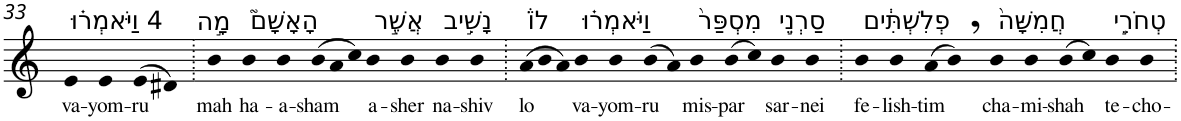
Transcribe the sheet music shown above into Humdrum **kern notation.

**kern	**text
*part1	*part1
*staff1	*staff1
*I"Piano	*
*I'Pno	*
!!LO:PB:g=z
*clefG2	*
*k[]	*
=33	=33
!LO:TX:a:t=4 וַיֹּאמְר֗וּ	!
!	!LO:LY:b
4e	va-
!	!LO:LY:b
4e	-yom-
!	!LO:LY:b
(>8e	-ru
8d#X)	.
=34.	=34.
!LO:TX:a:t=מָ֣ה	!
!	!LO:LY:b
4b	mah
!LO:TX:a:t=הָאָשָׁם֮	!
!	!LO:LY:b
4b	ha-
!	!LO:LY:b
4b	-a-
*Xtuplet	*
!	!LO:LY:b
(>12b	-sham
12a	.
12cc)	.
!LO:TX:a:t=אֲשֶׁ֣ר	!
!	!LO:LY:b
4b	a-
!	!LO:LY:b
4b	-sher
!LO:TX:a:t=נָשִׁ֣יב	!
!	!LO:LY:b
4b	na-
!	!LO:LY:b
4b	-shiv
=35.	=35.
!LO:TX:a:t=לוֹ֒	!
!	!LO:LY:b
(>12a	lo
12b	.
12a)	.
!LO:TX:a:t=וַיֹּאמְר֗וּ	!
!	!LO:LY:b
4b	va-
!	!LO:LY:b
4b	-yom-
!	!LO:LY:b
(>8b	-ru
8a)	.
!LO:TX:a:t=מִסְפַּר֙	!
!	!LO:LY:b
4b	mis-
!	!LO:LY:b
(>8b	-par
8cc)	.
!LO:TX:a:t=סַרְנֵ֣י	!
!	!LO:LY:b
4b	sar-
!	!LO:LY:b
4b	-nei
=36.	=36.
!LO:TX:a:t=פְלִשְׁתִּ֔ים	!
!	!LO:LY:b
4b	fe-
!	!LO:LY:b
4b	-lish-
!	!LO:LY:b
(>8a	-tim
8b,)	.
!LO:TX:a:t=חֲמִשָּׁה֙	!
!	!LO:LY:b
4b	cha-
!	!LO:LY:b
4b	-mi-
!	!LO:LY:b
(>8b	-shah
8cc)	.
!LO:TX:a:t=טְחֹרֵ֣י	!
!	!LO:LY:b
4b	te-
!	!LO:LY:b
4b	-cho-
=.	=.
*-	*-
